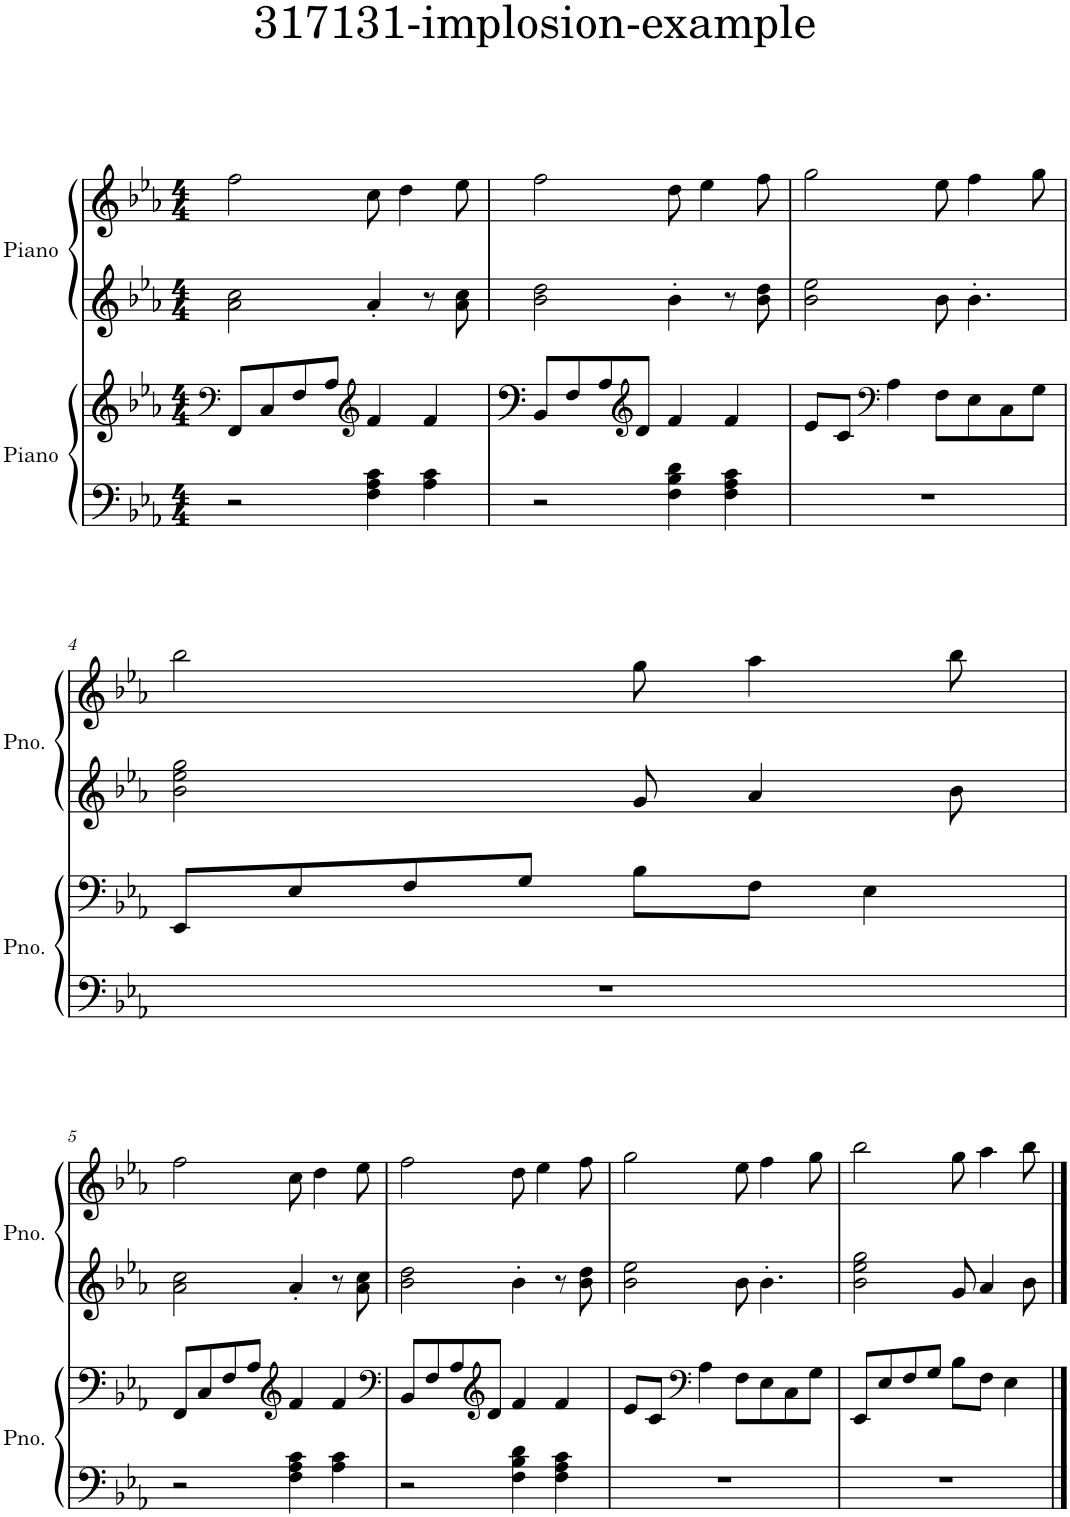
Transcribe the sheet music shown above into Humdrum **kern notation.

**kern	**kern	**kern	**kern
*part2	*part2	*part1	*part1
*staff4	*staff3	*staff2	*staff1
*I"Piano	*	*I"Piano	*
*I'Pno.	*	*I'Pno.	*
*clefF4	*clefF4	*clefG2	*clefG2
*k[b-e-a-]	*k[b-e-a-]	*k[b-e-a-]	*k[b-e-a-]
*M4/4	*M4/4	*M4/4	*M4/4
=1	=1	=1	=1
2r	8FF/L	2a-\ 2cc\	2ff\
.	8C/	.	.
.	8F/	.	.
.	8A-/J	.	.
*	*clefG2	*	*
4F\ 4A-\ 4c\	4f/	4a-'/	8cc\
.	.	.	4dd\
4A-\ 4c\	4f/	8r	.
.	.	8a-\ 8cc\	8ee-\
=2	=2	=2	=2
2r	8BB-/L	2b-\ 2dd\	2ff\
.	8F/	.	.
.	8A-/	.	.
*	*clefG2	*	*
.	8d/J	.	.
4F\ 4B-\ 4d\	4f/	4b-'\	8dd\
.	.	.	4ee-\
4F\ 4A-\ 4c\	4f/	8r	.
.	.	8b-\ 8dd\	8ff\
=3	=3	=3	=3
1r	8e-/L	2b-\ 2ee-\	2gg\
.	8c/J	.	.
*	*clefF4	*	*
.	4A-\	.	.
.	8F\L	8b-\	8ee-\
.	8E-\	4.b-'\	4ff\
.	8C\	.	.
.	8G\J	.	8gg\
!!LO:LB:g=z
=4	=4	=4	=4
1r	8EE-/L	2b-\ 2ee-\ 2gg\	2bb-\
.	8E-/	.	.
.	8F/	.	.
.	8G/J	.	.
.	8B-\L	8g/	8gg\
.	8F\J	4a-/	4aa-\
.	4E-\	.	.
.	.	8b-\	8bb-\
!!LO:LB:g=z
=5	=5	=5	=5
2r	8FF/L	2a-\ 2cc\	2ff\
.	8C/	.	.
.	8F/	.	.
.	8A-/J	.	.
*	*clefG2	*	*
4F\ 4A-\ 4c\	4f/	4a-'/	8cc\
.	.	.	4dd\
4A-\ 4c\	4f/	8r	.
.	.	8a-\ 8cc\	8ee-\
=6	=6	=6	=6
*	*clefF4	*	*
2r	8BB-/L	2b-\ 2dd\	2ff\
.	8F/	.	.
.	8A-/	.	.
*	*clefG2	*	*
.	8d/J	.	.
4F\ 4B-\ 4d\	4f/	4b-'\	8dd\
.	.	.	4ee-\
4F\ 4A-\ 4c\	4f/	8r	.
.	.	8b-\ 8dd\	8ff\
=7	=7	=7	=7
1r	8e-/L	2b-\ 2ee-\	2gg\
.	8c/J	.	.
*	*clefF4	*	*
.	4A-\	.	.
.	8F\L	8b-\	8ee-\
.	8E-\	4.b-'\	4ff\
.	8C\	.	.
.	8G\J	.	8gg\
=8	=8	=8	=8
1r	8EE-/L	2b-\ 2ee-\ 2gg\	2bb-\
.	8E-/	.	.
.	8F/	.	.
.	8G/J	.	.
.	8B-\L	8g/	8gg\
.	8F\J	4a-/	4aa-\
.	4E-\	.	.
.	.	8b-\	8bb-\
==	==	==	==
*-	*-	*-	*-
